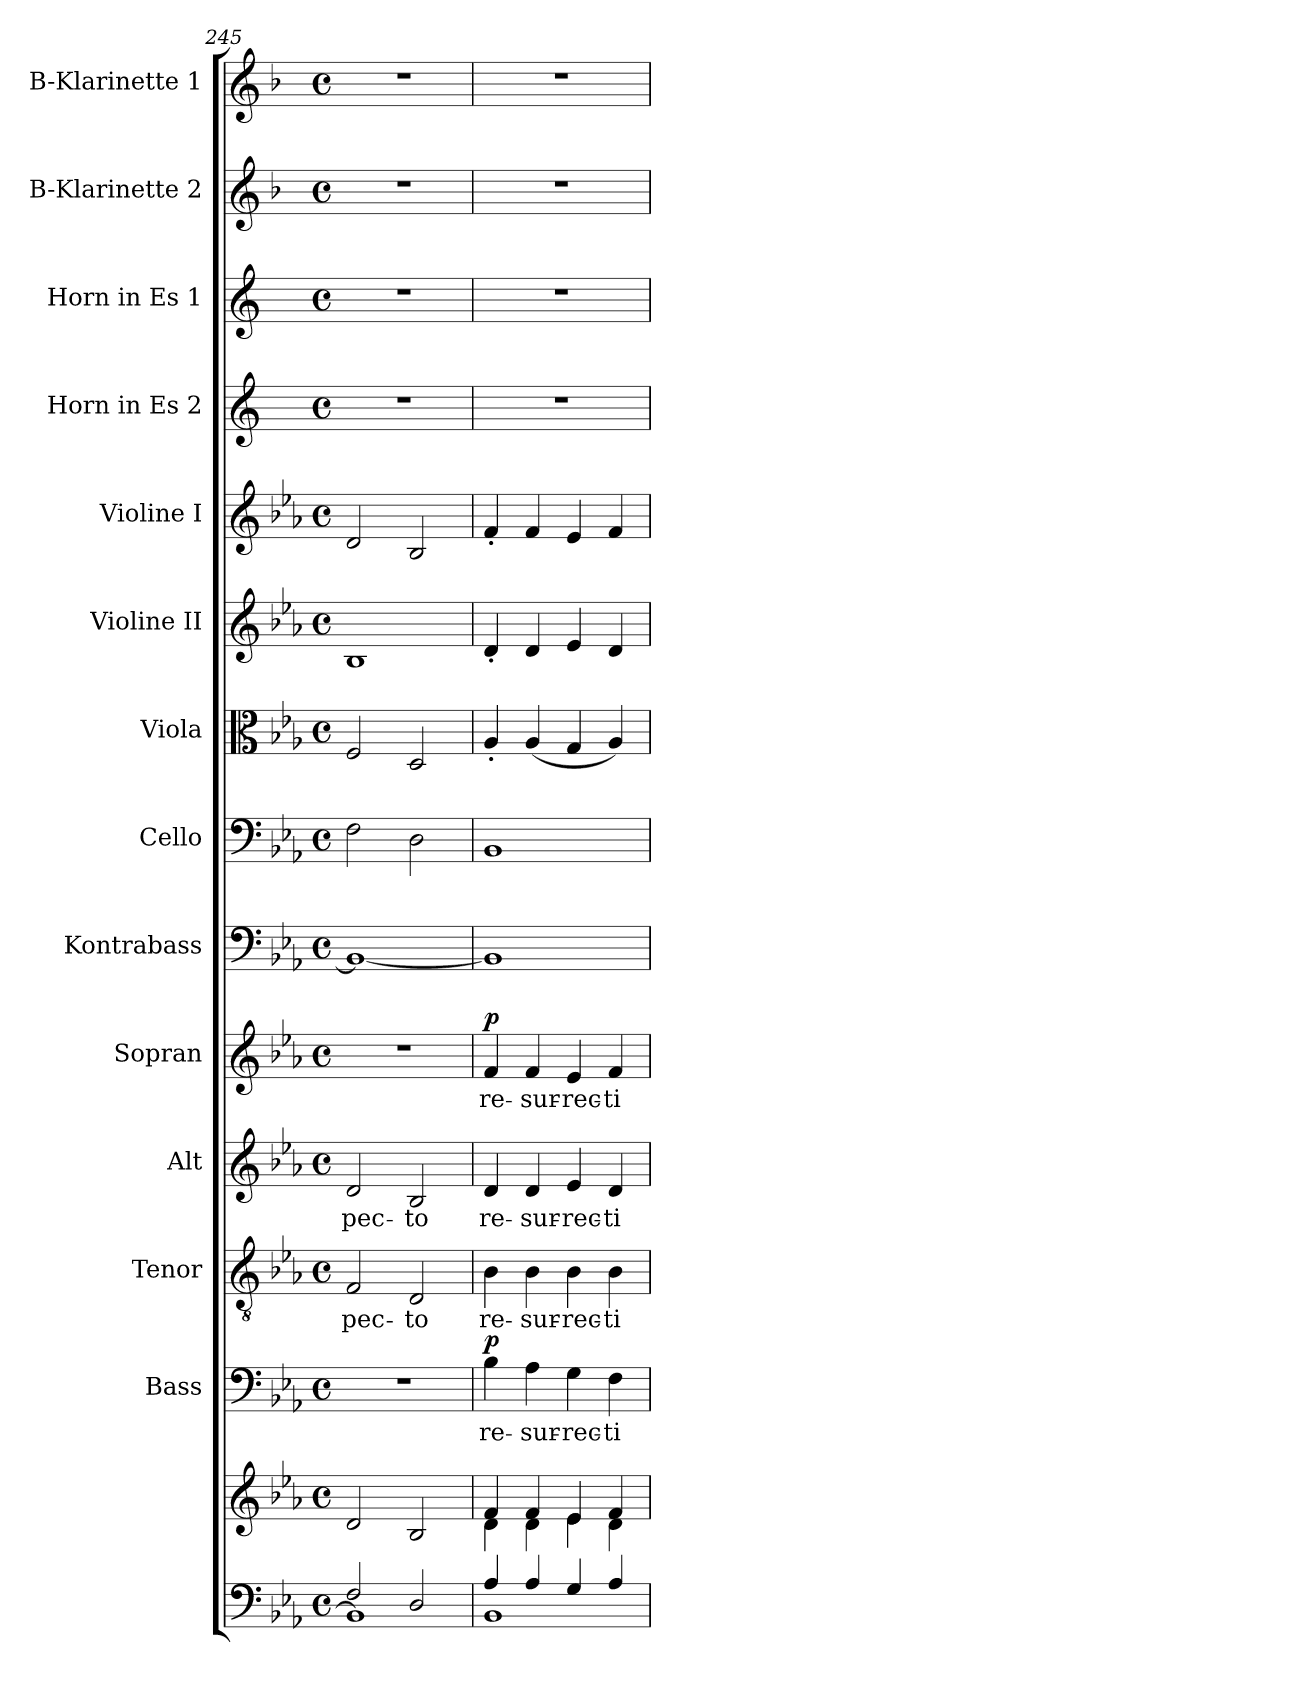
**kern	**kern	**kern	**text	**dynam	**kern	**text	**kern	**text	**kern	**text	**dynam	**kern	**kern	**kern	**kern	**kern	**kern	**kern	**kern	**kern
*part14	*part14	*part13	*part13	*part13	*part12	*part12	*part11	*part11	*part10	*part10	*part10	*part9	*part8	*part7	*part6	*part5	*part4	*part3	*part2	*part1
*staff15	*staff14	*staff13	*staff13	*staff13	*staff12	*staff12	*staff11	*staff11	*staff10	*staff10	*staff10	*staff9	*staff8	*staff7	*staff6	*staff5	*staff4	*staff3	*staff2	*staff1
*	*	*I"Bass	*	*	*I"Tenor	*	*I"Alt	*	*I"Sopran	*	*	*I"Kontrabass	*I"Cello	*I"Viola	*I"Violine II	*I"Violine I	*I"Horn in Es 2	*I"Horn in Es 1	*I"B-Klarinette 2	*I"B-Klarinette 1
*	*	*I'B.	*	*	*I'T.	*	*I'A.	*	*I'S.	*	*	*I'Kb.	*	*I'Vla.	*I'Vl. II	*I'Vl. I	*I'Hrn. 2	*I'Hrn. 1	*I'Kl. 2	*I'Kl. 1
*clefF4	*clefG2	*clefF4	*	*	*clefGv2	*	*clefG2	*	*clefG2	*	*	*clefF4	*clefF4	*clefC3	*clefG2	*clefG2	*clefG2	*clefG2	*clefG2	*clefG2
*	*	*	*	*	*	*	*	*	*	*	*	*ITrd7c12	*	*	*	*	*ITrd5c9	*ITrd5c9	*ITrd1c2	*ITrd1c2
*k[b-e-a-]	*k[b-e-a-]	*k[b-e-a-]	*	*	*k[b-e-a-]	*	*k[b-e-a-]	*	*k[b-e-a-]	*	*	*k[b-e-a-]	*k[b-e-a-]	*k[b-e-a-]	*k[b-e-a-]	*k[b-e-a-]	*k[b-e-a-]	*k[b-e-a-]	*k[b-e-a-]	*k[b-e-a-]
*E-:	*E-:	*E-:	*	*	*E-:	*	*E-:	*	*E-:	*	*	*E-:	*E-:	*E-:	*E-:	*E-:	*E-:	*E-:	*E-:	*E-:
*M4/4	*M4/4	*M4/4	*	*	*M4/4	*	*M4/4	*	*M4/4	*	*	*M4/4	*M4/4	*M4/4	*M4/4	*M4/4	*M4/4	*M4/4	*M4/4	*M4/4
*met(c)	*met(c)	*met(c)	*	*	*met(c)	*	*met(c)	*	*met(c)	*	*	*met(c)	*met(c)	*met(c)	*met(c)	*met(c)	*met(c)	*met(c)	*met(c)	*met(c)
=245	=245	=245	=245	=245	=245	=245	=245	=245	=245	=245	=245	=245	=245	=245	=245	=245	=245	=245	=245	=245
*^	*	*	*	*	*	*	*	*	*	*	*	*	*	*	*	*	*	*	*	*
!	!	!	!	!	!	!	!LO:LY:b	!	!LO:LY:b	!	!	!	!	!	!	!	!	!	!	!	!
2F/	1BB-]	2d/	1r	.	.	2F/	-pec-	2d/	-pec-	1r	.	.	1BBB-_	2F\	2F/	1B-	2d/	1r	1r	1r	1r
!	!	!	!	!	!	!	!LO:LY:b	!	!LO:LY:b	!	!	!	!	!	!	!	!	!	!	!	!
2D/	.	2B-/	.	.	.	2D/	-to	2B-/	-to	.	.	.	.	2D\	2D/	.	2B-/	.	.	.	.
=246	=246	=246	=246	=246	=246	=246	=246	=246	=246	=246	=246	=246	=246	=246	=246	=246	=246	=246	=246	=246	=246
*	*	*^	*	*	*	*	*	*	*	*	*	*	*	*	*	*	*	*	*	*	*
!	!	!	!	!	!LO:LY:b	!LO:DY:a	!	!LO:LY:b	!	!LO:LY:b	!	!LO:LY:b	!LO:DY:a	!	!	!	!	!	!	!	!	!
4A-/	1BB-	4f/	4d\	4B-\	re-	p	4B-\	re-	4d/	re-	4f/	re-	p	1BBB-]	1BB-	4A-'</	4d'</	4f'</	1r	1r	1r	1r
!	!	!	!	!	!LO:LY:b	!	!	!LO:LY:b	!	!LO:LY:b	!	!LO:LY:b	!	!	!	!	!	!	!	!	!	!
4A-/	.	4f/	4d\	4A-\	-sur-	.	4B-\	-sur-	4d/	-sur-	4f/	-sur-	.	.	.	(<4A-/	4d/	4f/	.	.	.	.
!	!	!	!	!	!LO:LY:b	!	!	!LO:LY:b	!	!LO:LY:b	!	!LO:LY:b	!	!	!	!	!	!	!	!	!	!
4G/	.	4e-/	4e-\	4G\	-rec-	.	4B-\	-rec-	4e-/	-rec-	4e-/	-rec-	.	.	.	4G/	4e-/	4e-/	.	.	.	.
!	!	!	!	!	!LO:LY:b	!	!	!LO:LY:b	!	!LO:LY:b	!	!LO:LY:b	!	!	!	!	!	!	!	!	!	!
4A-/	.	4f/	4d\	4F\	-ti-	.	4B-\	-ti-	4d/	-ti-	4f/	-ti-	.	.	.	4A-/)	4d/	4f/	.	.	.	.
*v	*v	*	*	*	*	*	*	*	*	*	*	*	*	*	*	*	*	*	*	*	*	*
*	*v	*v	*	*	*	*	*	*	*	*	*	*	*	*	*	*	*	*	*	*	*
=	=	=	=	=	=	=	=	=	=	=	=	=	=	=	=	=	=	=	=	=
*-	*-	*-	*-	*-	*-	*-	*-	*-	*-	*-	*-	*-	*-	*-	*-	*-	*-	*-	*-	*-
